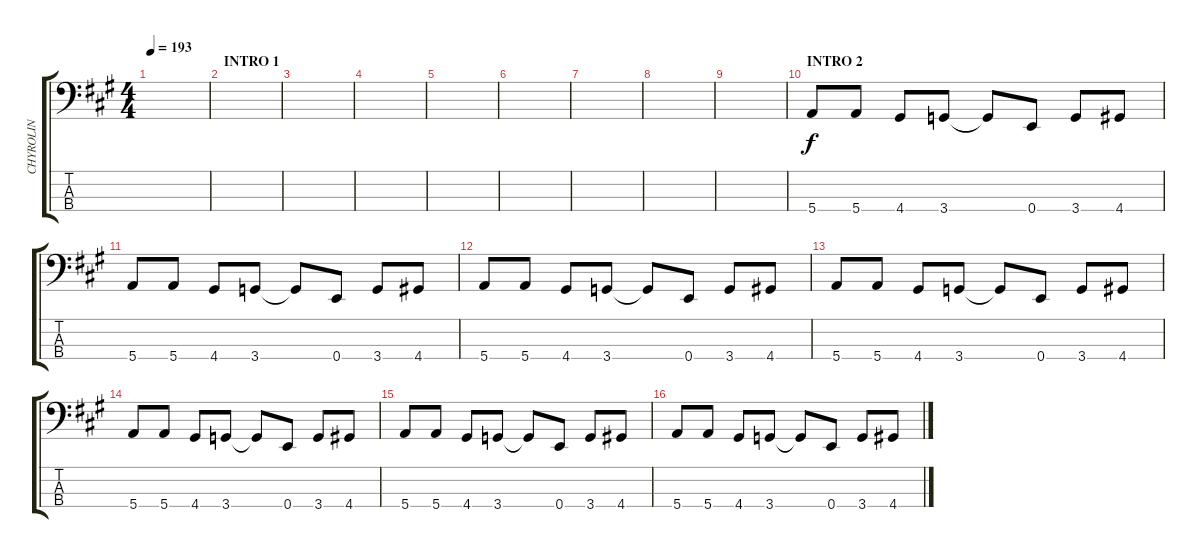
\track ("CHYROLIN" "CHYROLIN") {instrument electricbasspick}
\staff {score tabs}
\tuning (G2 D2 A1 E1) {hide}
\ts (4 4)
\tempo 193
\clef f4
\ks a
|
\section ("" "INTRO 1")
|
|
|
|
|
|
|
|
\section ("" "INTRO 2")
5.4.8 5.4.8 4.4.8 3.4.8 3.4{t}.8 0.4.8 3.4.8 4.4.8 |
5.4.8 5.4.8 4.4.8 3.4.8 3.4{t}.8 0.4.8 3.4.8 4.4.8 |
5.4.8 5.4.8 4.4.8 3.4.8 3.4{t}.8 0.4.8 3.4.8 4.4.8 |
5.4.8 5.4.8 4.4.8 3.4.8 3.4{t}.8 0.4.8 3.4.8 4.4.8 |
5.4.8 5.4.8 4.4.8 3.4.8 3.4{t}.8 0.4.8 3.4.8 4.4.8 |
5.4.8 5.4.8 4.4.8 3.4.8 3.4{t}.8 0.4.8 3.4.8 4.4.8 |
5.4.8 5.4.8 4.4.8 3.4.8 3.4{t}.8 0.4.8 3.4.8 4.4.8
